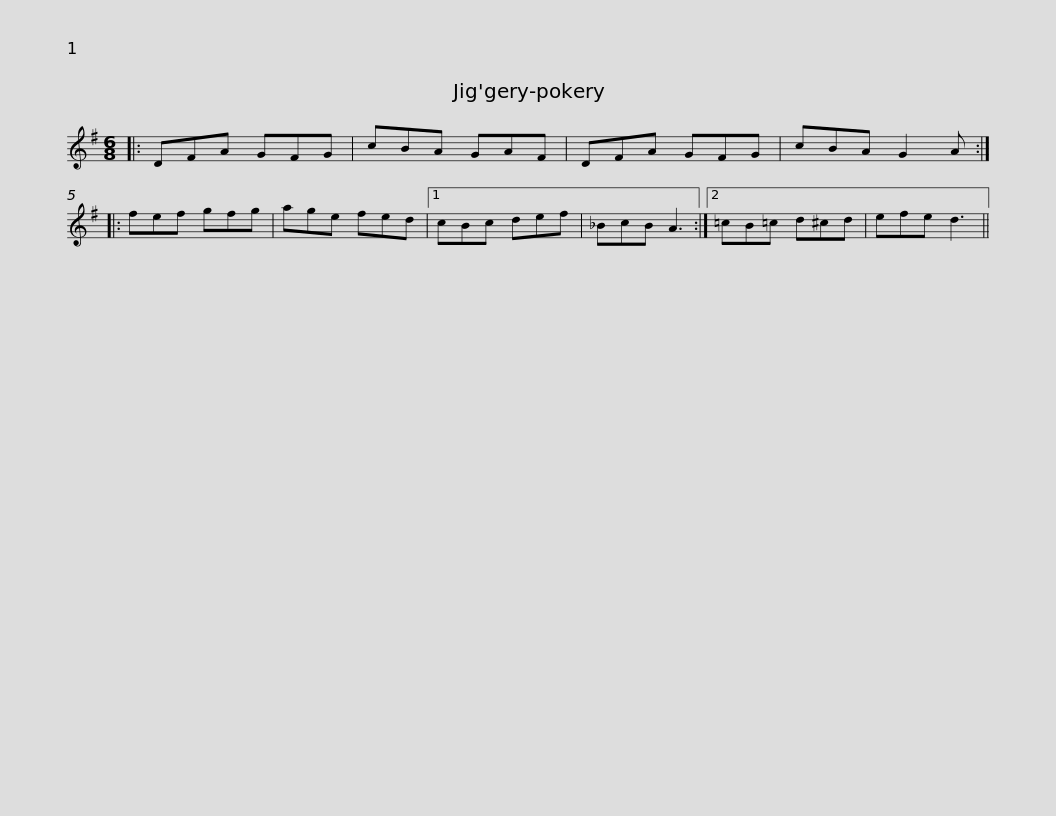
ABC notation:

X:1
L:1/8
M:6/8
I:linebreak $
K:G
V:1 treble
V:1
|: DFA GFG | cBA GAF | DFA GFG | cBA G2 A :: fef gfg | %5
 age fed |1 cBc def |$ _BcB A3 :|2 =cB=c d^cd | efe d3 || %10
